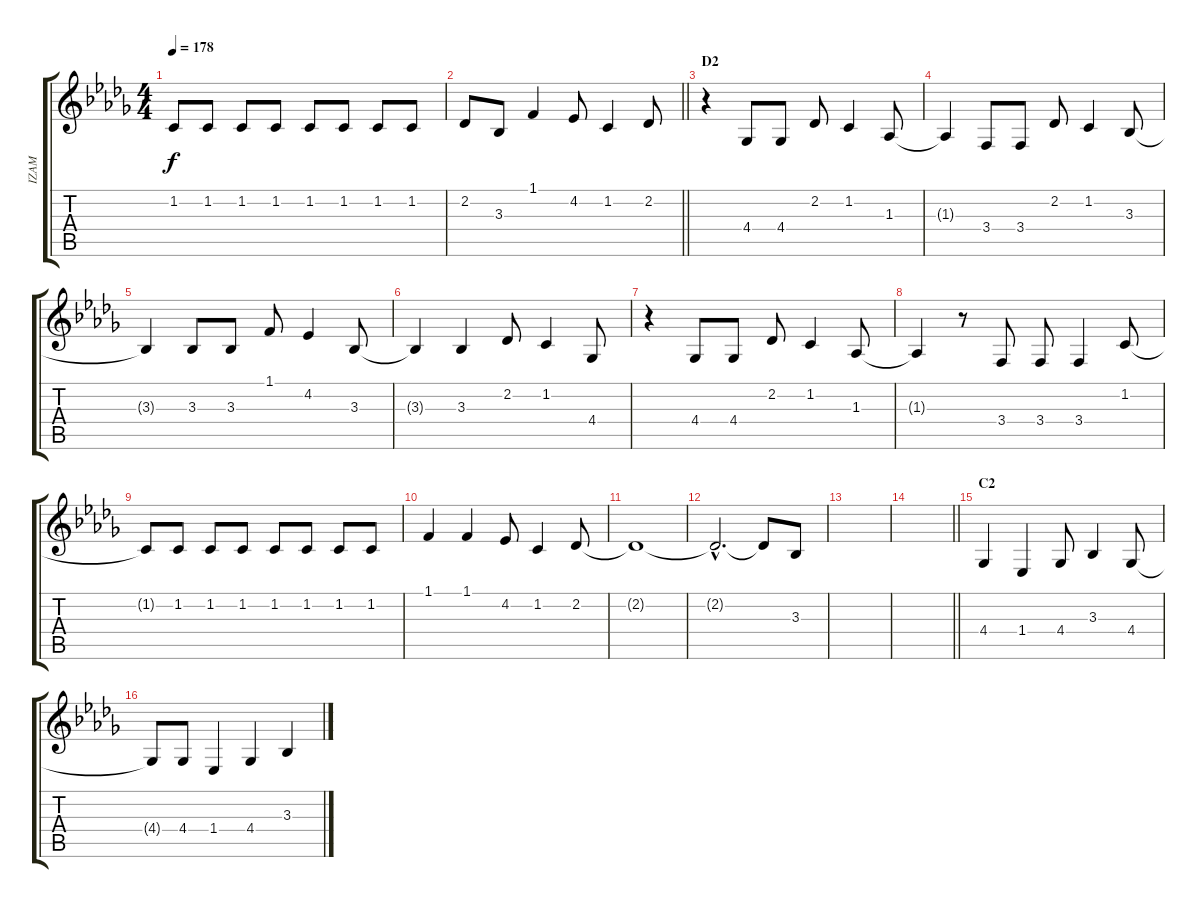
\track ("IZAM" "IZAM") {instrument oboe}
\staff {score tabs}
\tuning (E4 B3 G3 D3 A2 E2) {hide}
\ts (4 4)
\tempo 178
\clef g2
\ks db
1.2{t}.8{dy f} 1.2.8 1.2.8 1.2.8 1.2.8 1.2.8 1.2.8 1.2.8 |
\barLineRight lightlight
2.2.8 3.3.8 1.1.4 4.2.8 1.2.4 2.2.8 |
\section ("" "D2")
r.4 4.4.8 4.4.8 2.2.8 1.2.4 1.3.8 |
1.3{t}.4 3.4.8 3.4.8 2.2.8 1.2.4 3.3.8 |
3.3{t}.4 3.3.8 3.3.8 1.1.8 4.2.4 3.3.8 |
3.3{t}.4 3.3.4 2.2.8 1.2.4 4.4.8 |
r.4 4.4.8 4.4.8 2.2.8 1.2.4 1.3.8 |
1.3{t}.4 r.8 3.4.8 3.4.8 3.4.4 1.2.8 |
1.2{t}.8 1.2.8 1.2.8 1.2.8 1.2.8 1.2.8 1.2.8 1.2.8 |
1.1.4 1.1.4 4.2.8 1.2.4 2.2.8 |
2.2{t}.1 |
2.2{hac t}.2{d} 2.2{t}.8 3.3.8 |
|
\barLineRight lightlight
|
\section ("" "C2")
4.4.4 1.4.4 4.4.8 3.3.4 4.4.8 |
4.4{t}.8 4.4.8 1.4.4 4.4.4 3.3.4
